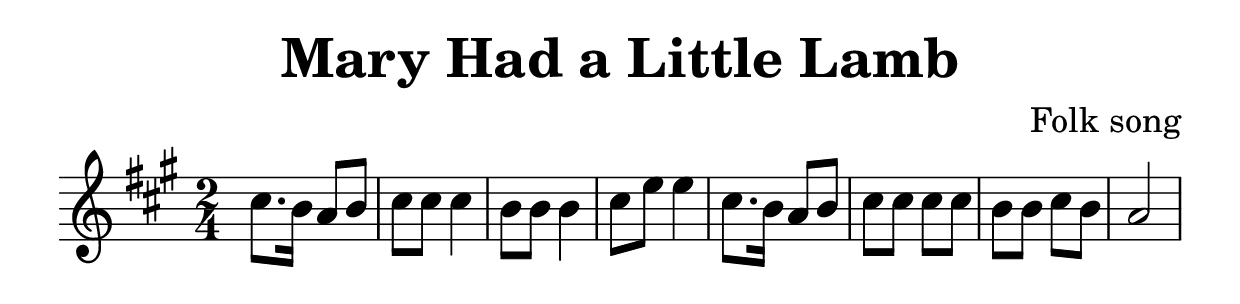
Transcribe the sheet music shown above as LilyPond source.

\version "2.18.2"

\paper {
   indent = 0\cm
}

#(set-global-staff-size 30)

\header {
  title = "Mary Had a Little Lamb"
  composer = "Folk song"
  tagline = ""
}

\score {
  \new Staff {
  \set Staff.midiInstrument = #"violin"
  \new Voice = "violin" {

    \transpose c a' {
    \key c \major \time 2/4
    e8. d16 c8 d
    e8 e e4
    d8 d d4
    e8 g g4

    e8. d16 c8 d
    e8 e e e
    d8 d e d
    c2
    } } }

\layout { }
\midi {
  \tempo 4 = 120
}

}
